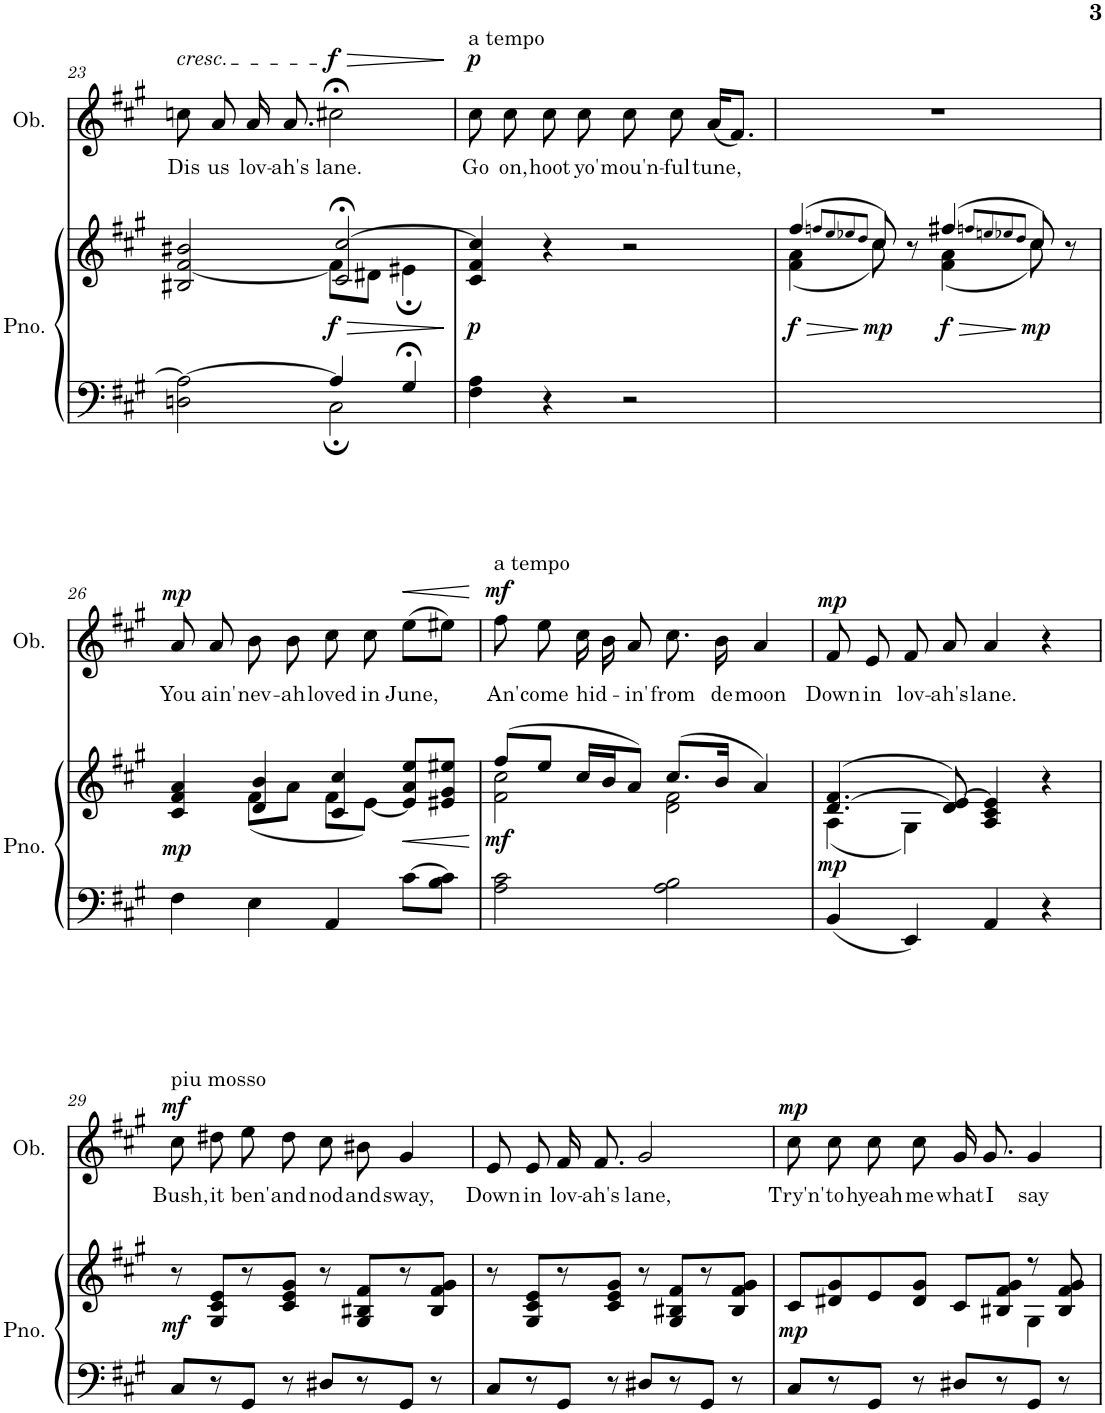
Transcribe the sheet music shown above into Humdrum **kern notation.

**kern	**kern	**dynam	**kern	**text	**dynam
*part2	*part2	*part2	*part1	*part1	*part1
*staff3	*staff2	*staff2/3	*staff1	*staff1	*staff1
*I"Piano	*	*	*I"Oboe	*	*
*I'Pno.	*	*	*I'Ob.	*	*
!!LO:PB:g=z
*clefF4	*clefG2	*	*clefG2	*	*
*k[f#c#g#]	*k[f#c#g#]	*	*k[f#c#g#]	*	*
*M4/4	*M4/4	*	*M4/4	*	*
=23	=23	=23	=23	=23	=23
*^	*^	*	*	*	*
!	!	!	!	!	!LO:TX:a:i:t=cresc.	!	!
!	!	!	!	!	!	!LO:LY:b	!
2Dn\ 2A\_	2ryy	2B#X/ [2f#/ 2b#X/	2ryy	.	8ccn\	Dis	.
!	!	!	!	!	!	!LO:LY:b	!
.	.	.	.	.	8a/	us	.
!	!	!	!	!	!	!LO:LY:b	!
.	.	.	.	.	16a/	lov-	.
!	!	!	!	!	!	!LO:LY:b	!
.	.	.	.	.	8.a/	-ah's	.
!	!	!	!	!LO:HP:b	!	!LO:LY:b	!LO:HP:b
!	!	!	!	!LO:DY:n=1:b	!	!	!LO:DY:n=1:a
4A/]	2C#;\	2c#/;< [2cc#/;<	8f#\L]	> f	2cc#X;<\	lane.	> f
.	.	.	8d#X\J	.	.	.	.
4G#;</	.	.	4e#X;\	.	.	.	.
*v	*v	*	*	*	*	*	*
*	*v	*v	*	*	*	*
.	.	.	.	.	]
=24	=24	=24	=24	=24	=24
!	!	!	!LO:TX:a:t=a tempo	!	!
!	!	!LO:DY:b	!	!LO:LY:b	!LO:DY:a
4F#\ 4A\	4c#/ 4f#/ 4cc#/]	p	8cc#\	Go	p
!	!	!	!	!LO:LY:b	!
.	.	.	8cc#\	on,	.
!	!	!	!	!LO:LY:b	!
4r	4r	.	8cc#\	hoot	.
!	!	!	!	!LO:LY:b	!
.	.	.	8cc#\	yo'	.
!	!	!	!	!LO:LY:b	!
2r	2r	.	8cc#\	mou'n-	.
!	!	!	!	!LO:LY:b	!
.	.	.	8cc#\	-ful	.
!	!	!	!	!LO:LY:b	!
.	.	.	(16a/KL	tune,	.
.	.	.	8.f#/J)	.	.
=25	=25	=25	=25	=25	=25
!	!	!LO:HP:b	!	!	!
*	*^	*	*	*	*
!	!	!	!LO:DY:n=1:b	!	!	!
4.ryy	(>4ff#/	(<4f#\ 4a\	> f	1r	.	.
.	8qffn/L	.	.	.	.	.
.	8qee/	.	.	.	.	.
.	8qee-X/	.	.	.	.	.
.	8qdd/J	.	.	.	.	.
!	!	!	!LO:DY:n=2:b	!	!	!
.	8cc#/)	8cc#\)	] mp	.	.	.
8ryy	8r	8ryy	.	.	.	.
!	!	!	!LO:HP:b	!	!	!
!	!	!	!LO:DY:n=3:b	!	!	!
4.ryy	(>4ff#X/	(<4f#\ 4a\	> f	.	.	.
.	8qffn/L	.	.	.	.	.
.	8qeen/	.	.	.	.	.
.	8qee-X/	.	.	.	.	.
.	8qdd/J	.	.	.	.	.
!	!	!	!LO:DY:n=4:b	!	!	!
.	8cc#/)	8cc#\)	] mp	.	.	.
8ryy	8r	8ryy	.	.	.	.
!!LO:LB:g=z
=26	=26	=26	=26	=26	=26	=26
!	!	!	!LO:DY:b	!	!LO:LY:b	!LO:DY:a
4F#\	4c#/ 4f#/ 4a/	4ryy	mp	8a/	You	mp
!	!	!	!	!	!LO:LY:b	!
.	.	.	.	8a/	ain'	.
!	!	!	!	!	!LO:LY:b	!
4E\	4d/ 4b/	(8f#\L	.	8b\	nev-	.
!	!	!	!	!	!LO:LY:b	!
.	.	8a\J	.	8b\	-ah	.
!	!	!	!	!	!LO:LY:b	!
4AA/	4c#/ 4cc#/	8f#\L	.	8cc#\	loved	.
!	!	!	!	!	!LO:LY:b	!
.	.	[8e\J)	.	8cc#\	in	.
!	!	!	!	!	!LO:LY:b	!LO:HP:b
[8c#\L	8e/] 8a/ 8ee/L	4ryy	.	(8ee\L	June,	<
8B\ 8c#\]J	8e#X/ 8g#/ 8ee#X/J	.	.	8ee#X\J)	.	.
*	*v	*v	*	*	*	*
.	.	]	.	.	[
=27	=27	=27	=27	=27	=27
*	*^	*	*	*	*
!	!	!	!	!LO:TX:a:t=a tempo	!	!
!	!	!	!LO:DY:b	!	!LO:LY:b	!LO:DY:a
2A\ 2c#\	(8ff#/L	2f#\ 2cc#\	mf	8ff#\	An'	mf
!	!	!	!	!	!LO:LY:b	!
.	8ee/J	.	.	8ee\	come	.
!	!	!	!	!	!LO:LY:b	!
.	16cc#/LL	.	.	16cc#\	hid-	.
.	16b/J	.	.	16b\	.	.
!	!	!	!	!	!LO:LY:b	!
.	8a/J)	.	.	8a/	-in'	.
!	!	!	!	!	!LO:LY:b	!
2A\ 2B\	(8.cc#/L	2d\ 2f#\	.	8.cc#\	from	.
!	!	!	!	!	!LO:LY:b	!
.	16b/Jk	.	.	16b\	de	.
!	!	!	!	!	!LO:LY:b	!
.	4a/)	.	.	4a/	moon	.
=28	=28	=28	=28	=28	=28	=28
!	!	!	!LO:DY:b	!	!LO:LY:b	!LO:DY:a
4BB/	(>[4.d/ 4.f#/	(4A\	mp	8f#/	Down	mp
!	!	!	!	!	!LO:LY:b	!
.	.	.	.	8e/	in	.
!	!	!	!	!	!LO:LY:b	!
4EE/	.	4G#\)	.	8f#/	lov-	.
!	!	!	!	!	!LO:LY:b	!
.	8d/] [8e/)	.	.	8a/	-ah's	.
!	!	!	!	!	!LO:LY:b	!
4AA/	4A/ 4c#/ 4e/]	2ryy	.	4a/	lane.	.
4r	4r	.	.	4r	.	.
*	*v	*v	*	*	*	*
!!LO:LB:g=z
=29	=29	=29	=29	=29	=29
!	!	!	!LO:TX:a:t=piu mosso	!	!
!	!	!LO:DY:b	!	!LO:LY:b	!LO:DY:a
8C#/L	8r	mf	8cc#\	Bush,	mf
!	!	!	!	!LO:LY:b	!
8r	8G#/ 8c#/ 8e/L	.	8dd#X\	it	.
!	!	!	!	!LO:LY:b	!
8GG#/J	8r	.	8ee\	ben'	.
!	!	!	!	!LO:LY:b	!
8r	8c#/ 8e/ 8g#/J	.	8dd#\	and	.
!	!	!	!	!LO:LY:b	!
8D#X/L	8r	.	8cc#\	nod	.
!	!	!	!	!LO:LY:b	!
8r	8G#/ 8B#X/ 8f#/L	.	8b#X\	and	.
!	!	!	!	!LO:LY:b	!
8GG#/J	8r	.	4g#/	sway,	.
8r	8B#/ 8f#/ 8g#/J	.	.	.	.
=30	=30	=30	=30	=30	=30
!	!	!	!	!LO:LY:b	!
8C#/L	8r	.	8e/	Down	.
!	!	!	!	!LO:LY:b	!
8r	8G#/ 8c#/ 8e/L	.	8e/	in	.
!	!	!	!	!LO:LY:b	!
8GG#/J	8r	.	16f#/	lov-	.
!	!	!	!	!LO:LY:b	!
.	.	.	8.f#/	-ah's	.
8r	8c#/ 8e/ 8g#/J	.	.	.	.
!	!	!	!	!LO:LY:b	!
8D#X/L	8r	.	2g#/	lane,	.
8r	8G#/ 8B#X/ 8f#/L	.	.	.	.
8GG#/J	8r	.	.	.	.
8r	8B#/ 8f#/ 8g#/J	.	.	.	.
=31	=31	=31	=31	=31	=31
*	*^	*	*	*	*
!	!	!	!LO:DY:b	!	!LO:LY:b	!LO:DY:a
8C#/L	8c#/L	2.ryy	mp	8cc#\	Try'n'	mp
!	!	!	!	!	!LO:LY:b	!
8r	8d#X/ 8g#/	.	.	8cc#\	to	.
!	!	!	!	!	!LO:LY:b	!
8GG#/J	8e/	.	.	8cc#\	hyeah	.
!	!	!	!	!	!LO:LY:b	!
8r	8d#/ 8g#/J	.	.	8cc#\	me	.
!	!	!	!	!	!LO:LY:b	!
8D#X/L	8c#/L	.	.	16g#/	what	.
!	!	!	!	!	!LO:LY:b	!
.	.	.	.	8.g#/	I	.
8r	8B#X/ 8f#/ 8g#/J	.	.	.	.	.
!	!	!	!	!	!LO:LY:b	!
8GG#/J	8r	4G#\	.	4g#/	say	.
8r	8B#/ 8f#/ 8g#/	.	.	.	.	.
*	*v	*v	*	*	*	*
=	=	=	=	=	=
*-	*-	*-	*-	*-	*-
